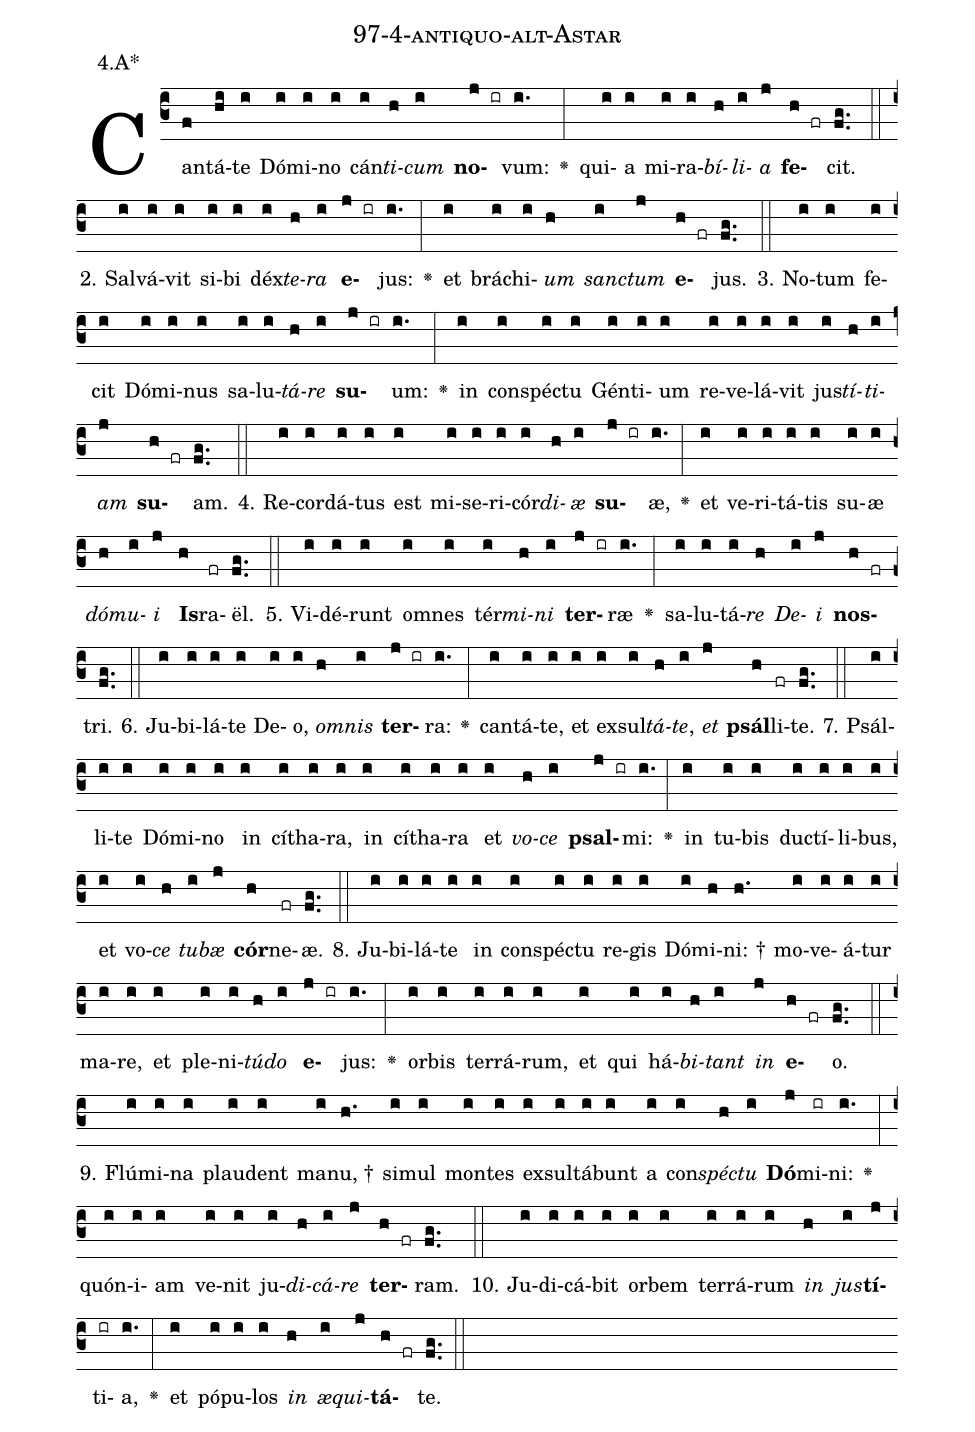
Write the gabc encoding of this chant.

name: 97-4-antiquo-alt-Astar;
annotation: 4.A*;
%%
(c3)Can(f)tá(hi)te(i) Dó(i)mi(i)no(i) cán(i)<i>ti</i>(h)<i>cum</i>(i) <b>no</b>(j ir)vum:(i.) <v>\greheightstar</v>(:) qui(i)a(i) mi(i)ra(i)<i>bí</i>(h)<i>li</i>(i)<i>a</i>(j) <b>fe</b>(h fr)cit.(fg..) (::)
2. Sal(i)vá(i)vit(i) si(i)bi(i) déx(i)<i>te</i>(h)<i>ra</i>(i) <b>e</b>(j ir)jus:(i.) <v>\greheightstar</v>(:) et(i) brá(i)chi(i)<i>um</i>(h) <i>sanc</i>(i)<i>tum</i>(j) <b>e</b>(h fr)jus.(fg..) (::)
3. No(i)tum(i) fe(i)cit(i) Dó(i)mi(i)nus(i) sa(i)lu(i)<i>tá</i>(h)<i>re</i>(i) <b>su</b>(j ir)um:(i.) <v>\greheightstar</v>(:) in(i) con(i)spéc(i)tu(i) Gén(i)ti(i)um(i) re(i)ve(i)lá(i)vit(i) jus(i)<i>tí</i>(h)<i>ti</i>(i)<i>am</i>(j) <b>su</b>(h fr)am.(fg..) (::)
4. Re(i)cor(i)dá(i)tus(i) est(i) mi(i)se(i)ri(i)cór(i)<i>di</i>(h)<i>æ</i>(i) <b>su</b>(j ir)æ,(i.) <v>\greheightstar</v>(:) et(i) ve(i)ri(i)tá(i)tis(i) su(i)æ(i) <i>dó</i>(h)<i>mu</i>(i)<i>i</i>(j) <b>Is</b>(h)ra(fr)ël.(fg..) (::)
5. Vi(i)dé(i)runt(i) om(i)nes(i) tér(i)<i>mi</i>(h)<i>ni</i>(i) <b>ter</b>(j ir)ræ(i.) <v>\greheightstar</v>(:) sa(i)lu(i)tá(i)<i>re</i>(h) <i>De</i>(i)<i>i</i>(j) <b>nos</b>(h fr)tri.(fg..) (::)
6. Ju(i)bi(i)lá(i)te(i) De(i)o,(i) <i>om</i>(h)<i>nis</i>(i) <b>ter</b>(j ir)ra:(i.) <v>\greheightstar</v>(:) can(i)tá(i)te,(i) et(i) ex(i)sul(i)<i>tá</i>(h)<i>te</i>,(i) <i>et</i>(j) <b>psál</b>(h)li(fr)te.(fg..) (::)
7. Psál(i)li(i)te(i) Dó(i)mi(i)no(i) in(i) cí(i)tha(i)ra,(i) in(i) cí(i)tha(i)ra(i) et(i) <i>vo</i>(h)<i>ce</i>(i) <b>psal</b>(j ir)mi:(i.) <v>\greheightstar</v>(:) in(i) tu(i)bis(i) duc(i)tí(i)li(i)bus,(i) et(i) vo(i)<i>ce</i>(h) <i>tu</i>(i)<i>bæ</i>(j) <b>cór</b>(h)ne(fr)æ.(fg..) (::)
8. Ju(i)bi(i)lá(i)te(i) in(i) con(i)spéc(i)tu(i) re(i)gis(i) Dó(i)mi(h)ni: †(h.) mo(i)ve(i)á(i)tur(i) ma(i)re,(i) et(i) ple(i)ni(i)<i>tú</i>(h)<i>do</i>(i) <b>e</b>(j ir)jus:(i.) <v>\greheightstar</v>(:) or(i)bis(i) ter(i)rá(i)rum,(i) et(i) qui(i) há(i)<i>bi</i>(h)<i>tant</i>(i) <i>in</i>(j) <b>e</b>(h fr)o.(fg..) (::)
9. Flú(i)mi(i)na(i) plau(i)dent(i) ma(i)nu, †(h.) si(i)mul(i) mon(i)tes(i) ex(i)sul(i)tá(i)bunt(i) a(i) con(i)<i>spéc</i>(h)<i>tu</i>(i) <b>Dó</b>(j)mi(ir)ni:(i.) <v>\greheightstar</v>(:) quón(i)i(i)am(i) ve(i)nit(i) ju(i)<i>di</i>(h)<i>cá</i>(i)<i>re</i>(j) <b>ter</b>(h fr)ram.(fg..) (::)
10. Ju(i)di(i)cá(i)bit(i) or(i)bem(i) ter(i)rá(i)rum(i) <i>in</i>(h) <i>jus</i>(i)<b>tí</b>(j)ti(ir)a,(i.) <v>\greheightstar</v>(:) et(i) pó(i)pu(i)los(i) <i>in</i>(h) <i>æ</i>(i)<i>qui</i>(j)<b>tá</b>(h fr)te.(fg..) (::)
